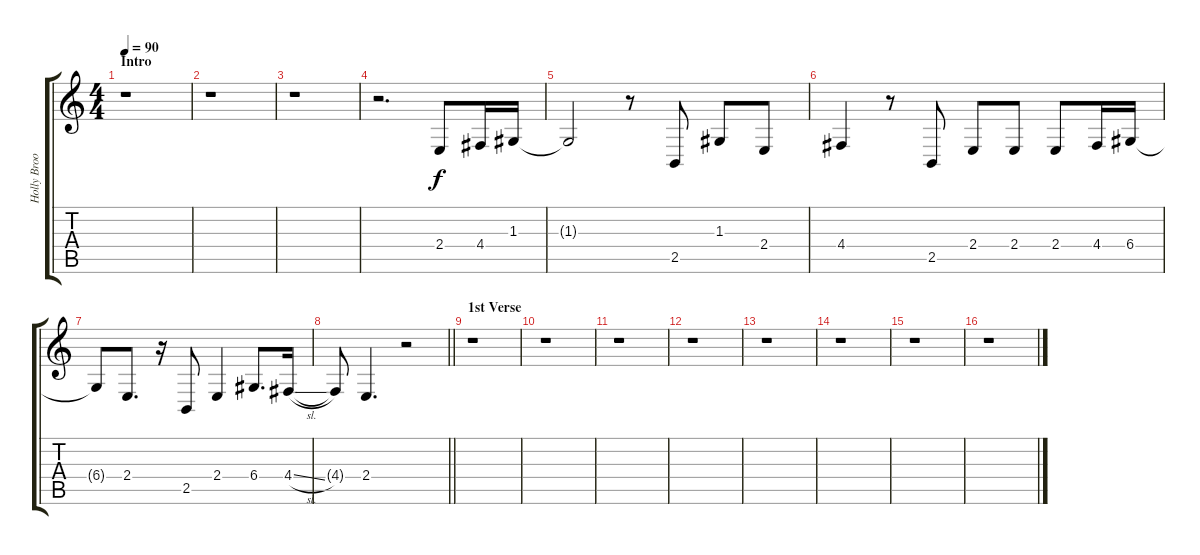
\track ("Holly Brook - Vocals" "Holly Broo") {instrument clarinet}
\staff {score tabs}
\tuning (E4 B3 G3 D3 A2 E2) {hide}
\ts (4 4)
\section ("" "Intro")
\tempo 90
\clef g2
\ks c
r.1{dy f instrument clarinet} |
r.1 |
r.1 |
r.2{d} 2.4.8 4.4.16 1.3.16 |
1.3{t}.2 r.8 2.5.8 1.3.8 2.4.8 |
4.4.4 r.8 2.5.8 2.4.8 2.4.8 2.4.8 4.4.16 6.4.16 |
6.4{t}.8 2.4.8{d} r.16 2.5.8 2.4.4 6.4.8{d} 4.4{sl}.16 |
\barLineRight lightlight
4.4{t}.8 2.4.4{d} r.2 |
\section ("" "1st Verse")
r.1 |
r.1 |
r.1 |
r.1 |
r.1 |
r.1 |
r.1 |
r.1
